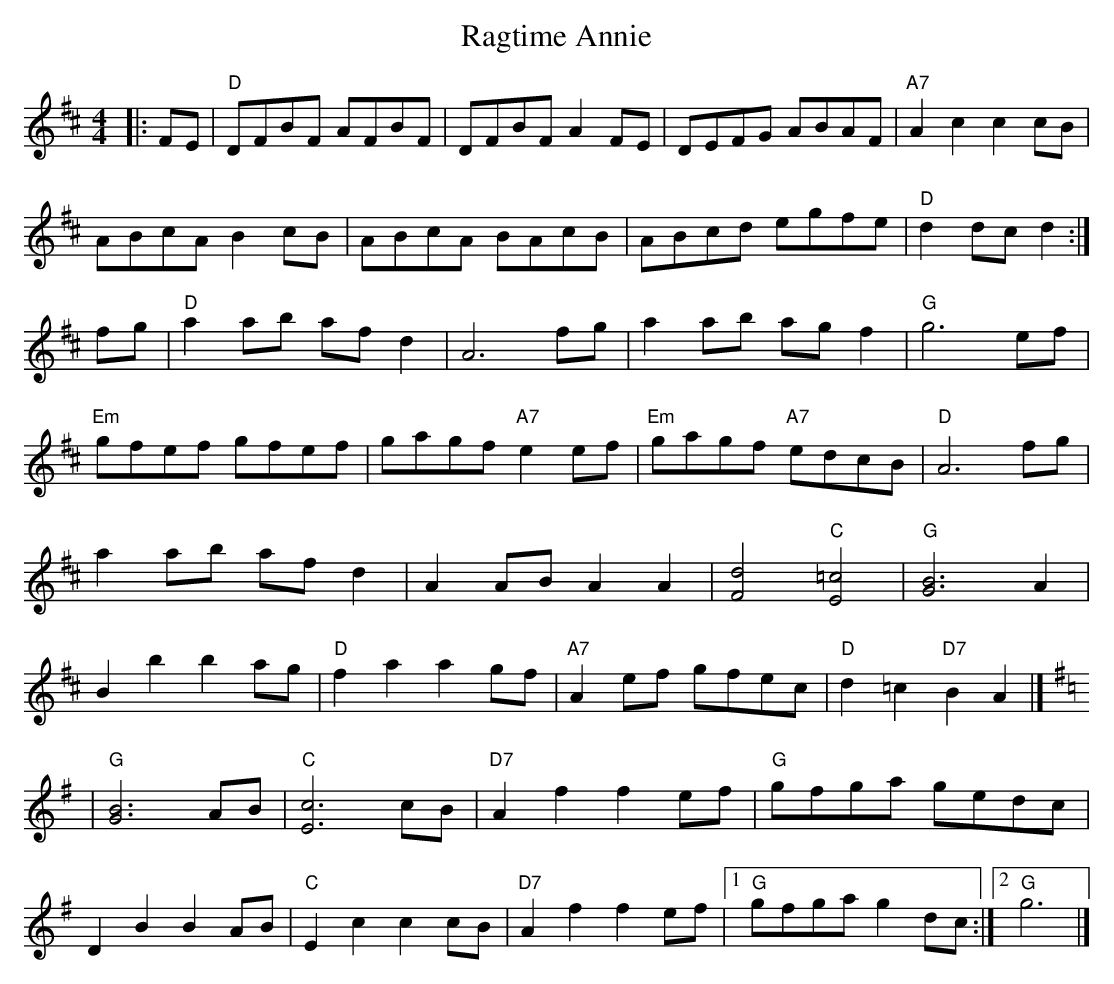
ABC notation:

X:1
T:Ragtime Annie
M:4/4
L:1/8
K:D
|:FE|"D"DFBF AFBF|DFBF A2FE|DEFG ABAF|"A7"A2c2 c2cB|
ABcA B2cB|ABcA BAcB|ABcd egfe|"D"d2dc d2:|
fg|"D"a2ab afd2|A6fg|a2ab agf2|"G"g6ef|
"Em"gfef gfef|gagf "A7"e2ef|"Em"gagf "A7"edcB|"D"A6fg|
a2ab afd2|A2AB A2A2|[F4d4] "C"[E4=c4]|"G"[G6B6]A2|
B2b2 b2ag|"D"f2a2 a2gf|"A7"A2ef gfec|"D"d2=c2 "D7"B2A2|]
K:G
|"G"[G6B6]AB|"C"[E6c6]cB|"D7"A2f2 f2ef|"G"gfga gedc|
D2B2 B2AB|"C"E2c2 c2cB|"D7"A2f2 f2ef|1 "G"gfga g2dc:|2 "G"g6|]
